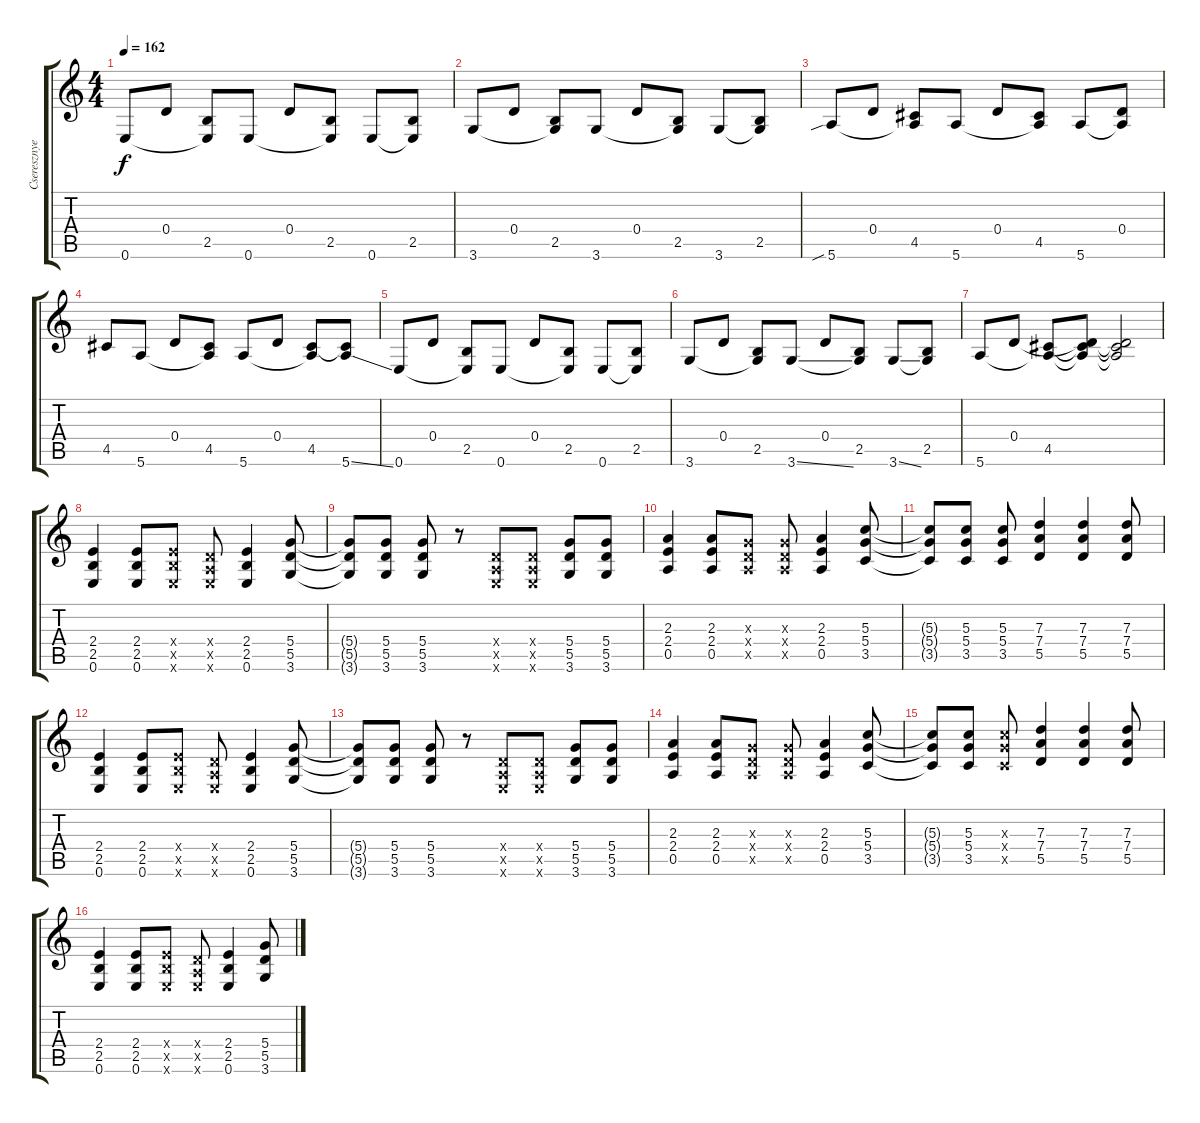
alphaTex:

\track ("Cseresznye" "Cseresznye") {instrument distortionguitar}
\staff {score tabs}
\tuning (E4 B3 G3 D3 A2 E2) {hide}
\ts (4 4)
\tempo 162
\clef g2
\ks c
0.6.8{dy f} 0.4.8 (2.5 0.6{t}).8 0.6.8 0.4.8 (2.5 0.6{t}).8 0.6.8 (2.5 0.6{t}).8 |
3.6.8 0.4.8 (2.5 3.6{t}).8 3.6.8 0.4.8 (2.5 3.6{t}).8 3.6.8 (2.5 3.6{t}).8 |
5.6{sib}.8 0.4.8 (4.5 5.6{t}).8 5.6.8 0.4.8 (4.5 5.6{t}).8 5.6.8 (0.4 5.6{t}).8 |
4.5.8 5.6.8 0.4.8 (4.5 5.6{t}).8 5.6.8 0.4.8 (4.5 5.6{t}).8 (4.5{t} 5.6{ss}).8 |
0.6.8 0.4.8 (2.5 0.6{t}).8 0.6.8 0.4.8 (2.5 0.6{t}).8 0.6.8 (2.5 0.6{t}).8 |
3.6.8 0.4.8 (2.5 3.6{t}).8 3.6{ss}.8 0.4.8 (2.5 3.6{t}).8 3.6{ss}.8 (2.5 3.6{t}).8 |
5.6.8 0.4.8 (4.5 5.6{t}).8 (0.4{t} 4.5{t} 5.6{t}).8 (0.4{t} 4.5{t} 5.6{t}).2{volume 16 balance 8 instrument distortionguitar} |
(2.4 2.5 0.6).4 (2.4 2.5 0.6).8 (2.4{x} 2.5{x} 0.6{x}).8 (0.4{x} 0.5{x} 0.6{x}).8 (2.4 2.5 0.6).4 (5.4 5.5 3.6).8 |
(5.4{t} 5.5{t} 3.6{t}).8 (5.4 5.5 3.6).8 (5.4 5.5 3.6).8 r.8 (0.4{x} 0.5{x} 0.6{x}).8 (0.4{x} 0.5{x} 0.6{x}).8 (5.4 5.5 3.6).8 (5.4 5.5 3.6).8 |
(2.3 2.4 0.5).4 (2.3 2.4 0.5).8 (0.3{x} 0.4{x} 0.5{x}).8 (0.3{x} 0.4{x} 0.5{x}).8 (2.3 2.4 0.5).4 (5.3 5.4 3.5).8 |
(5.3{t} 5.4{t} 3.5{t}).8 (5.3 5.4 3.5).8 (5.3 5.4 3.5).8 (7.3 7.4 5.5).4 (7.3 7.4 5.5).4 (7.3 7.4 5.5).8 |
(2.4 2.5 0.6).4 (2.4 2.5 0.6).8 (2.4{x} 2.5{x} 0.6{x}).8 (0.4{x} 0.5{x} 0.6{x}).8 (2.4 2.5 0.6).4 (5.4 5.5 3.6).8 |
(5.4{t} 5.5{t} 3.6{t}).8 (5.4 5.5 3.6).8 (5.4 5.5 3.6).8 r.8 (0.4{x} 0.5{x} 0.6{x}).8 (0.4{x} 0.5{x} 0.6{x}).8 (5.4 5.5 3.6).8 (5.4 5.5 3.6).8 |
(2.3 2.4 0.5).4 (2.3 2.4 0.5).8 (0.3{x} 0.4{x} 0.5{x}).8 (0.3{x} 0.4{x} 0.5{x}).8 (2.3 2.4 0.5).4 (5.3 5.4 3.5).8 |
(5.3{t} 5.4{t} 3.5{t}).8 (5.3 5.4 3.5).8 (5.3{x} 5.4{x} 3.5{x}).8 (7.3 7.4 5.5).4 (7.3 7.4 5.5).4 (7.3 7.4 5.5).8 |
(2.4 2.5 0.6).4 (2.4 2.5 0.6).8 (2.4{x} 2.5{x} 0.6{x}).8 (0.4{x} 0.5{x} 0.6{x}).8 (2.4 2.5 0.6).4 (5.4 5.5 3.6).8
